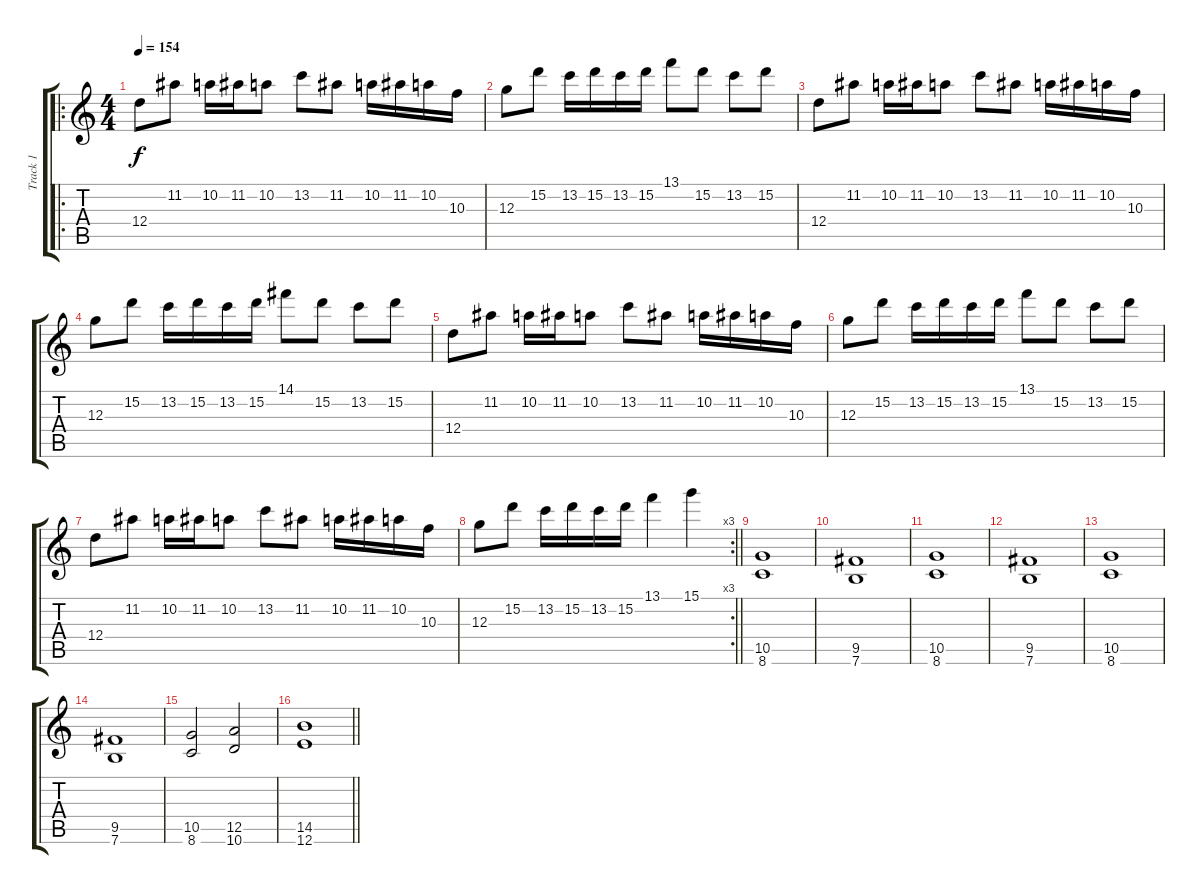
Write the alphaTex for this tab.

\track ("Track 1" "Track 1") {instrument distortionguitar}
\staff {score tabs}
\tuning (E4 B3 G3 D3 A2 E2) {hide}
\ro
\ts (4 4)
\tempo 154
\clef g2
\ks c
12.4.8{dy f} 11.2.8 10.2.16 11.2.16 10.2.8 13.2.8 11.2.8 10.2.16 11.2.16 10.2.16 10.3.16 |
12.3.8 15.2.8 13.2.16 15.2.16 13.2.16 15.2.16 13.1.8 15.2.8 13.2.8 15.2.8 |
12.4.8 11.2.8 10.2.16 11.2.16 10.2.8 13.2.8 11.2.8 10.2.16 11.2.16 10.2.16 10.3.16 |
12.3.8 15.2.8 13.2.16 15.2.16 13.2.16 15.2.16 14.1.8 15.2.8 13.2.8 15.2.8 |
12.4.8 11.2.8 10.2.16 11.2.16 10.2.8 13.2.8 11.2.8 10.2.16 11.2.16 10.2.16 10.3.16 |
12.3.8 15.2.8 13.2.16 15.2.16 13.2.16 15.2.16 13.1.8 15.2.8 13.2.8 15.2.8 |
12.4.8 11.2.8 10.2.16 11.2.16 10.2.8 13.2.8 11.2.8 10.2.16 11.2.16 10.2.16 10.3.16 |
\rc 3
\barLineRight lightlight
12.3.8 15.2.8 13.2.16 15.2.16 13.2.16 15.2.16 13.1.4 15.1.4 |
(10.5 8.6).1 |
(9.5 7.6).1 |
(10.5 8.6).1 |
(9.5 7.6).1 |
(10.5 8.6).1 |
(9.5 7.6).1 |
(10.5 8.6).2 (12.5 10.6).2 |
\barLineRight lightlight
(14.5 12.6).1
